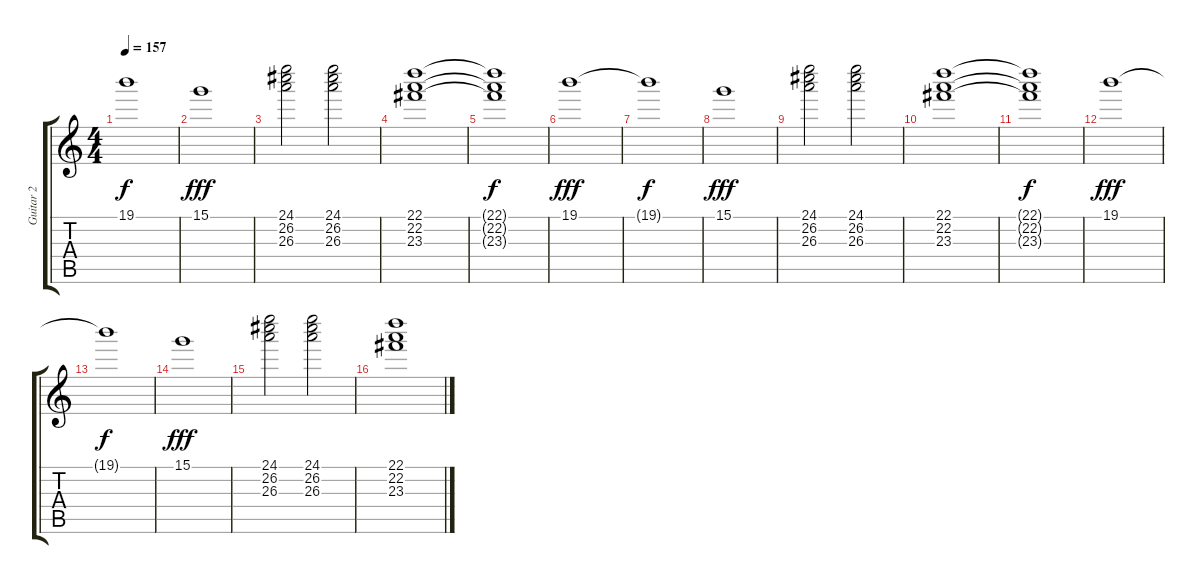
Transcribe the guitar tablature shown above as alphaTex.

\track ("Guitar 2" "Guitar 2") {instrument overdrivenguitar}
\staff {score tabs}
\tuning (E4 B3 G3 D3 A2 E2) {hide}
\ts (4 4)
\tempo 157
\clef g2
\ks c
19.1{t}.1{dy f} |
15.1.1{dy fff} |
(24.1 26.2 26.3).2 (24.1 26.2 26.3).2 |
(22.1 22.2 23.3).1 |
(22.1{t} 22.2{t} 23.3{t}).1{dy f} |
19.1.1{dy fff} |
19.1{t}.1{dy f} |
15.1.1{dy fff} |
(24.1 26.2 26.3).2 (24.1 26.2 26.3).2 |
(22.1 22.2 23.3).1 |
(22.1{t} 22.2{t} 23.3{t}).1{dy f} |
19.1.1{dy fff} |
19.1{t}.1{dy f} |
15.1.1{dy fff} |
(24.1 26.2 26.3).2 (24.1 26.2 26.3).2 |
(22.1 22.2 23.3).1
